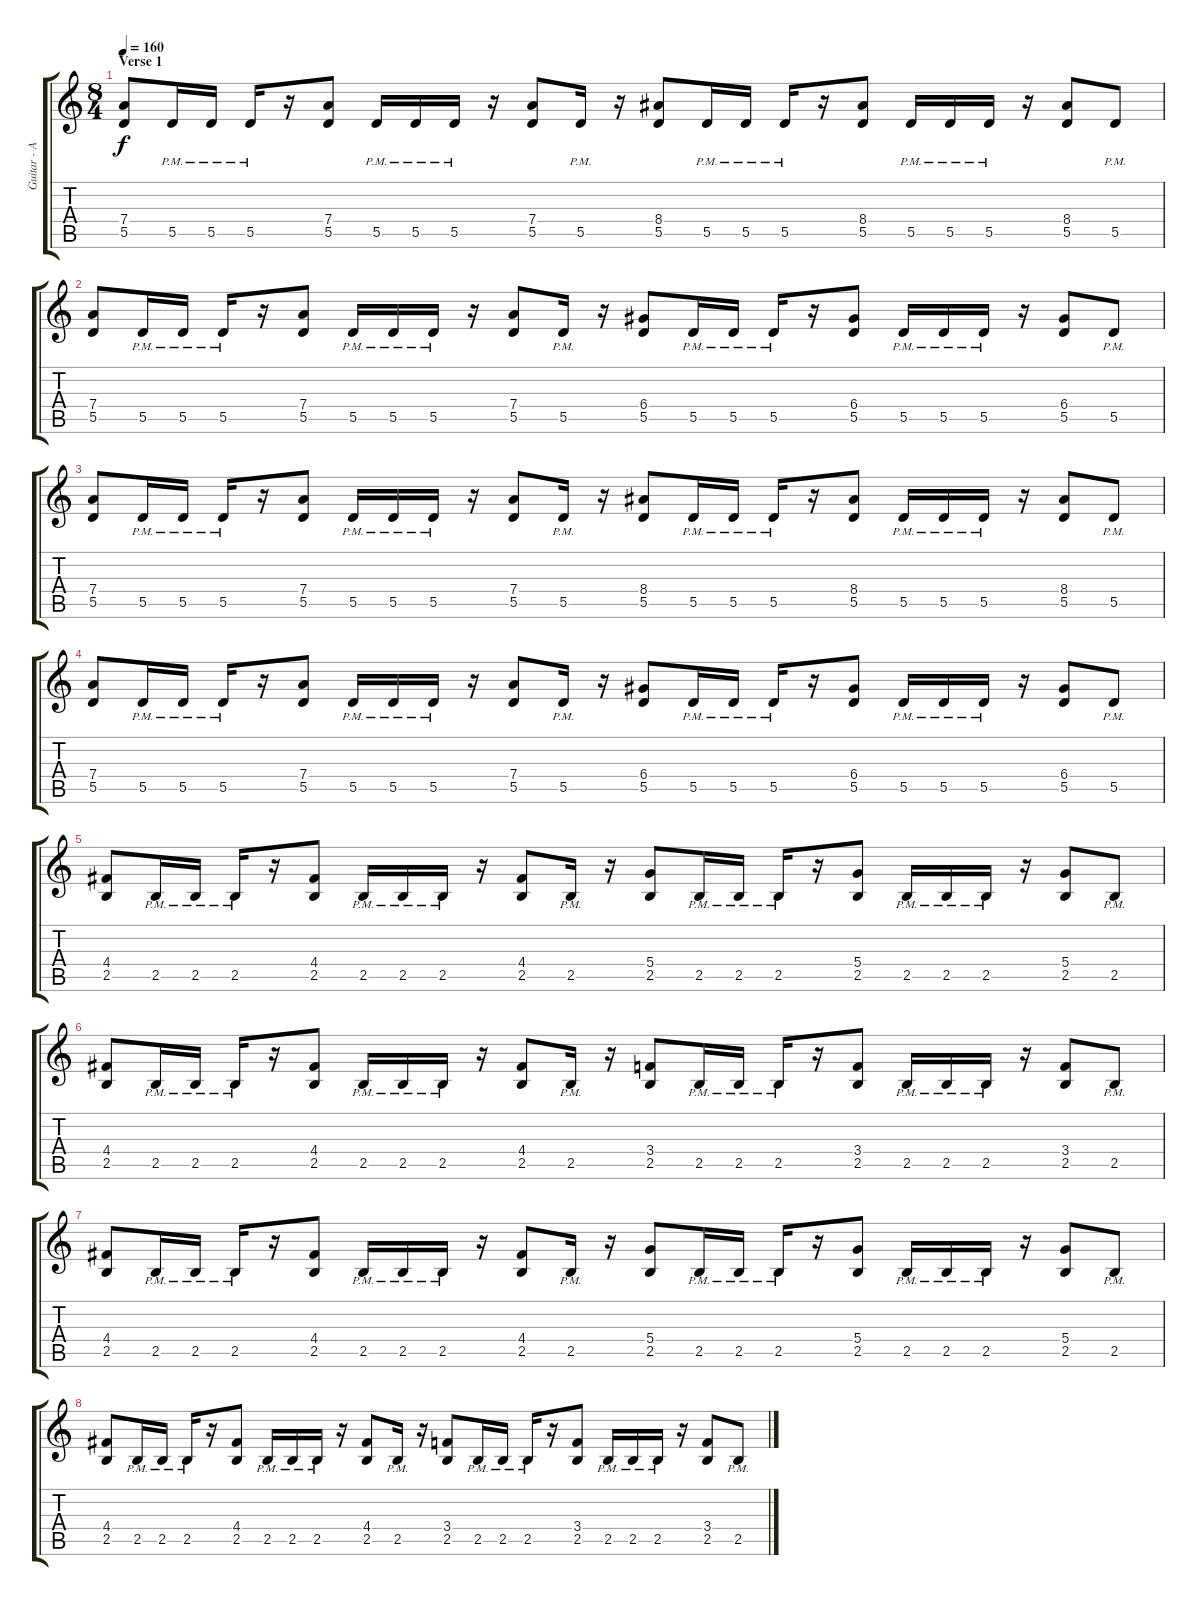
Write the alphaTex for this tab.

\track ("Guitar - Andy LaRoque" "Guitar - A") {instrument overdrivenguitar}
\staff {score tabs}
\tuning (E4 B3 G3 D3 A2 E2) {hide}
\ts (8 4)
\section ("" "Verse 1")
\tempo 160
\clef g2
\ks c
(7.4 5.5).8{dy f} 5.5{pm}.16 5.5{pm}.16 5.5{pm}.16 r.16 (7.4 5.5).8 5.5{pm}.16 5.5{pm}.16 5.5{pm}.16 r.16 (7.4 5.5).8 5.5{pm}.16 r.16 (8.4 5.5).8 5.5{pm}.16 5.5{pm}.16 5.5{pm}.16 r.16 (8.4 5.5).8 5.5{pm}.16 5.5{pm}.16 5.5{pm}.16 r.16 (8.4 5.5).8 5.5{pm}.8 |
(7.4 5.5).8 5.5{pm}.16 5.5{pm}.16 5.5{pm}.16 r.16 (7.4 5.5).8 5.5{pm}.16 5.5{pm}.16 5.5{pm}.16 r.16 (7.4 5.5).8 5.5{pm}.16 r.16 (6.4 5.5).8 5.5{pm}.16 5.5{pm}.16 5.5{pm}.16 r.16 (6.4 5.5).8 5.5{pm}.16 5.5{pm}.16 5.5{pm}.16 r.16 (6.4 5.5).8 5.5{pm}.8 |
(7.4 5.5).8 5.5{pm}.16 5.5{pm}.16 5.5{pm}.16 r.16 (7.4 5.5).8 5.5{pm}.16 5.5{pm}.16 5.5{pm}.16 r.16 (7.4 5.5).8 5.5{pm}.16 r.16 (8.4 5.5).8 5.5{pm}.16 5.5{pm}.16 5.5{pm}.16 r.16 (8.4 5.5).8 5.5{pm}.16 5.5{pm}.16 5.5{pm}.16 r.16 (8.4 5.5).8 5.5{pm}.8 |
(7.4 5.5).8 5.5{pm}.16 5.5{pm}.16 5.5{pm}.16 r.16 (7.4 5.5).8 5.5{pm}.16 5.5{pm}.16 5.5{pm}.16 r.16 (7.4 5.5).8 5.5{pm}.16 r.16 (6.4 5.5).8 5.5{pm}.16 5.5{pm}.16 5.5{pm}.16 r.16 (6.4 5.5).8 5.5{pm}.16 5.5{pm}.16 5.5{pm}.16 r.16 (6.4 5.5).8 5.5{pm}.8 |
(4.4 2.5).8 2.5{pm}.16 2.5{pm}.16 2.5{pm}.16 r.16 (4.4 2.5).8 2.5{pm}.16 2.5{pm}.16 2.5{pm}.16 r.16 (4.4 2.5).8 2.5{pm}.16 r.16 (5.4 2.5).8 2.5{pm}.16 2.5{pm}.16 2.5{pm}.16 r.16 (5.4 2.5).8 2.5{pm}.16 2.5{pm}.16 2.5{pm}.16 r.16 (5.4 2.5).8 2.5{pm}.8 |
(4.4 2.5).8 2.5{pm}.16 2.5{pm}.16 2.5{pm}.16 r.16 (4.4 2.5).8 2.5{pm}.16 2.5{pm}.16 2.5{pm}.16 r.16 (4.4 2.5).8 2.5{pm}.16 r.16 (3.4 2.5).8 2.5{pm}.16 2.5{pm}.16 2.5{pm}.16 r.16 (3.4 2.5).8 2.5{pm}.16 2.5{pm}.16 2.5{pm}.16 r.16 (3.4 2.5).8 2.5{pm}.8 |
(4.4 2.5).8 2.5{pm}.16 2.5{pm}.16 2.5{pm}.16 r.16 (4.4 2.5).8 2.5{pm}.16 2.5{pm}.16 2.5{pm}.16 r.16 (4.4 2.5).8 2.5{pm}.16 r.16 (5.4 2.5).8 2.5{pm}.16 2.5{pm}.16 2.5{pm}.16 r.16 (5.4 2.5).8 2.5{pm}.16 2.5{pm}.16 2.5{pm}.16 r.16 (5.4 2.5).8 2.5{pm}.8 |
(4.4 2.5).8 2.5{pm}.16 2.5{pm}.16 2.5{pm}.16 r.16 (4.4 2.5).8 2.5{pm}.16 2.5{pm}.16 2.5{pm}.16 r.16 (4.4 2.5).8 2.5{pm}.16 r.16 (3.4 2.5).8 2.5{pm}.16 2.5{pm}.16 2.5{pm}.16 r.16 (3.4 2.5).8 2.5{pm}.16 2.5{pm}.16 2.5{pm}.16 r.16 (3.4 2.5).8 2.5{pm}.8
